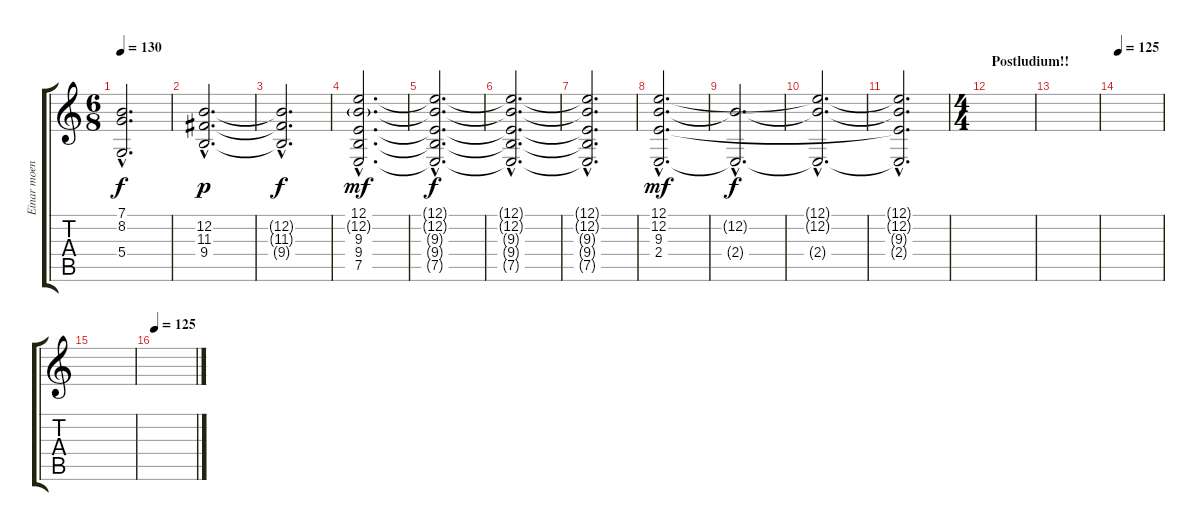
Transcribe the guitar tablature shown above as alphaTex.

\track ("Einar moen (mid)" "Einar moen") {instrument stringensemble1}
\staff {score tabs}
\tuning (E4 B3 G3 D3 A2 E2) {hide}
\ts (6 8)
\tempo 130
\clef g2
\ks c
(7.1{hac t} 8.2{hac t} 5.4{hac t}).2{d dy f} |
(12.2{hac} 11.3{hac} 9.4{hac}).2{d dy p} |
(12.2{hac t} 11.3{hac t} 9.4{hac t}).2{d dy f} |
(12.1{hac} 12.2{g hac} 9.3{hac} 9.4{hac} 7.5{hac}).2{d dy mf} |
(12.1{hac t} 12.2{hac t} 9.3{hac t} 9.4{hac t} 7.5{hac t}).2{d dy f} |
(12.1{hac t} 12.2{hac t} 9.3{hac t} 9.4{hac t} 7.5{hac t}).2{d} |
(12.1{hac t} 12.2{hac t} 9.3{hac t} 9.4{hac t} 7.5{hac t}).2{d} |
(12.1{hac} 12.2{hac} 9.3{hac} 2.4{hac}).2{d dy mf} |
(12.2{hac t} 2.4{hac t}).2{d dy f} |
(12.1{hac t} 12.2{hac t} 2.4{hac t}).2{d} |
(12.1{hac t} 12.2{hac t} 9.3{hac t} 2.4{hac t}).2{d} |
\ts (4 4)
\section ("" "Postludium!!")
|
|
\tempo 125
|
|
\tempo 125
